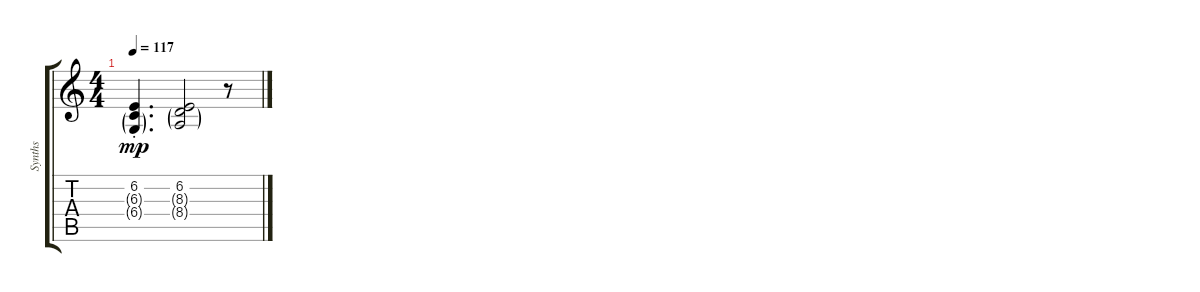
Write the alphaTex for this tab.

\track ("Synths" "Synths") {instrument whistle}
\staff {score tabs}
\tuning (Eb4 Bb3 Gb3 Db3 Ab2 Eb2) {hide}
\ts (4 4)
\tempo 117
\clef g2
\ks c
(6.2{st} 6.3{g st} 6.4{g st}).4{d dy mp} (6.2 8.3{g} 8.4{g}).2 r.8
